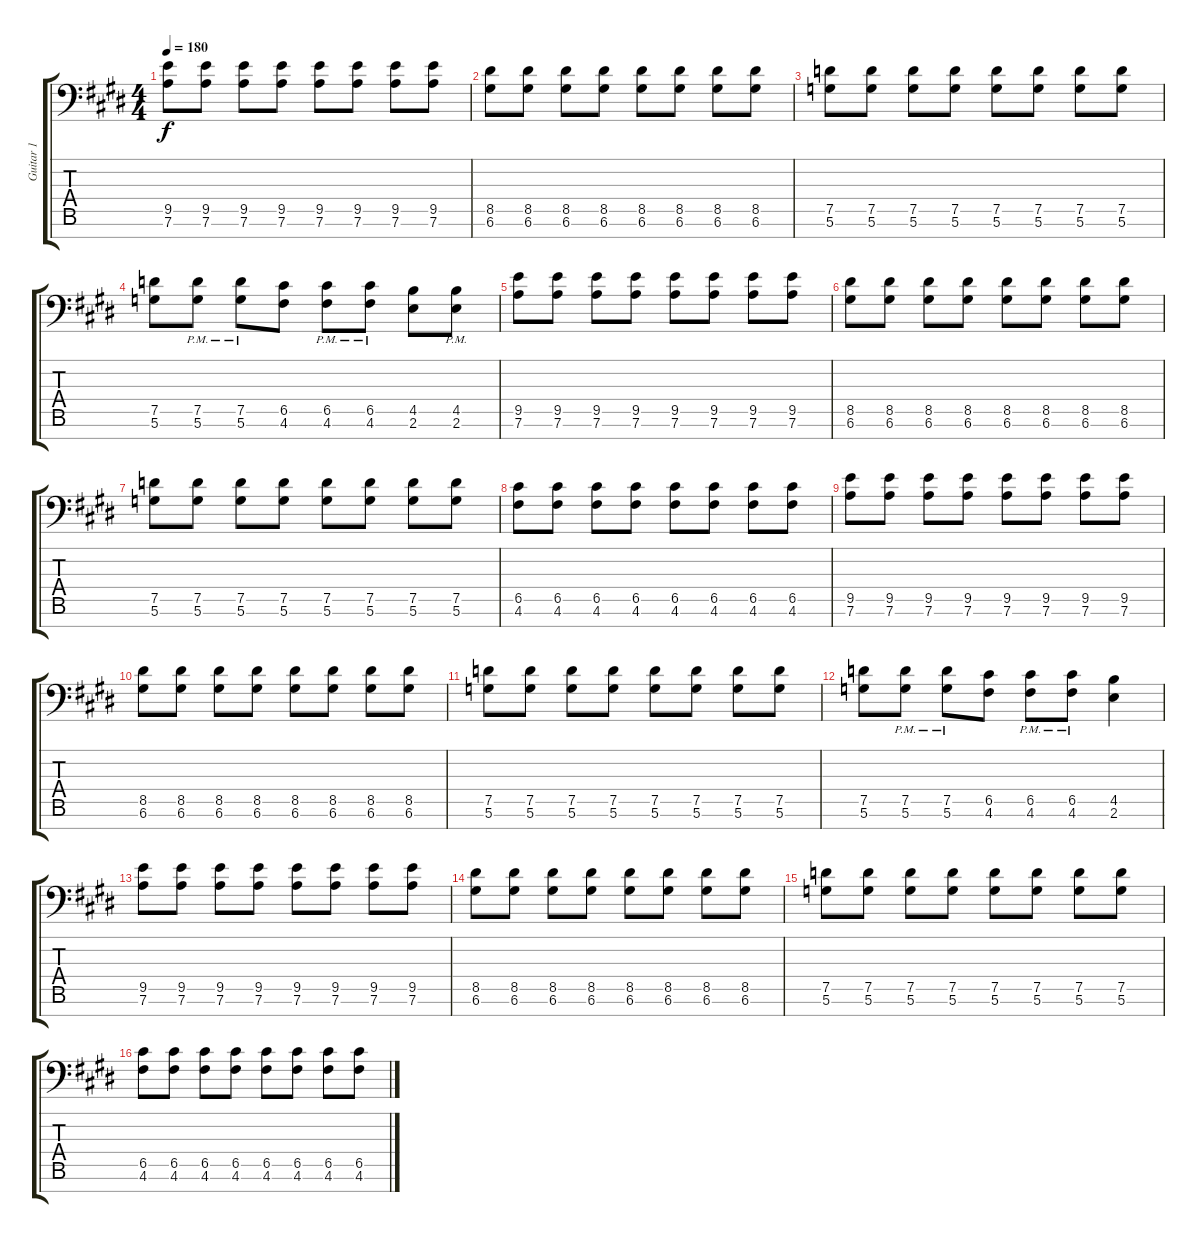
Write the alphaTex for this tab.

\track ("Guitar 1" "Guitar 1") {instrument overdrivenguitar}
\staff {score tabs}
\tuning (D4 A3 F3 C3 G2 D2 A1) {hide}
\ts (4 4)
\tempo 180
\clef f4
\ks c#minor
(9.5 7.6).8{dy f} (9.5 7.6).8 (9.5 7.6).8 (9.5 7.6).8 (9.5 7.6).8 (9.5 7.6).8 (9.5 7.6).8 (9.5 7.6).8 |
(8.5 6.6).8 (8.5 6.6).8 (8.5 6.6).8 (8.5 6.6).8 (8.5 6.6).8 (8.5 6.6).8 (8.5 6.6).8 (8.5 6.6).8 |
(7.5 5.6).8 (7.5 5.6).8 (7.5 5.6).8 (7.5 5.6).8 (7.5 5.6).8 (7.5 5.6).8 (7.5 5.6).8 (7.5 5.6).8 |
(7.5 5.6).8 (7.5{pm} 5.6{pm}).8 (7.5{pm} 5.6{pm}).8 (6.5 4.6).8 (6.5{pm} 4.6{pm}).8 (6.5{pm} 4.6{pm}).8 (4.5 2.6).8 (4.5{pm} 2.6{pm}).8 |
(9.5 7.6).8 (9.5 7.6).8 (9.5 7.6).8 (9.5 7.6).8 (9.5 7.6).8 (9.5 7.6).8 (9.5 7.6).8 (9.5 7.6).8 |
(8.5 6.6).8 (8.5 6.6).8 (8.5 6.6).8 (8.5 6.6).8 (8.5 6.6).8 (8.5 6.6).8 (8.5 6.6).8 (8.5 6.6).8 |
(7.5 5.6).8 (7.5 5.6).8 (7.5 5.6).8 (7.5 5.6).8 (7.5 5.6).8 (7.5 5.6).8 (7.5 5.6).8 (7.5 5.6).8 |
(6.5 4.6).8 (6.5 4.6).8 (6.5 4.6).8 (6.5 4.6).8 (6.5 4.6).8 (6.5 4.6).8 (6.5 4.6).8 (6.5 4.6).8 |
(9.5 7.6).8 (9.5 7.6).8 (9.5 7.6).8 (9.5 7.6).8 (9.5 7.6).8 (9.5 7.6).8 (9.5 7.6).8 (9.5 7.6).8 |
(8.5 6.6).8 (8.5 6.6).8 (8.5 6.6).8 (8.5 6.6).8 (8.5 6.6).8 (8.5 6.6).8 (8.5 6.6).8 (8.5 6.6).8 |
(7.5 5.6).8 (7.5 5.6).8 (7.5 5.6).8 (7.5 5.6).8 (7.5 5.6).8 (7.5 5.6).8 (7.5 5.6).8 (7.5 5.6).8 |
(7.5 5.6).8 (7.5{pm} 5.6{pm}).8 (7.5{pm} 5.6{pm}).8 (6.5 4.6).8 (6.5{pm} 4.6{pm}).8 (6.5{pm} 4.6{pm}).8 (4.5 2.6).4 |
(9.5 7.6).8 (9.5 7.6).8 (9.5 7.6).8 (9.5 7.6).8 (9.5 7.6).8 (9.5 7.6).8 (9.5 7.6).8 (9.5 7.6).8 |
(8.5 6.6).8 (8.5 6.6).8 (8.5 6.6).8 (8.5 6.6).8 (8.5 6.6).8 (8.5 6.6).8 (8.5 6.6).8 (8.5 6.6).8 |
(7.5 5.6).8 (7.5 5.6).8 (7.5 5.6).8 (7.5 5.6).8 (7.5 5.6).8 (7.5 5.6).8 (7.5 5.6).8 (7.5 5.6).8 |
(6.5 4.6).8 (6.5 4.6).8 (6.5 4.6).8 (6.5 4.6).8 (6.5 4.6).8 (6.5 4.6).8 (6.5 4.6).8 (6.5 4.6).8
